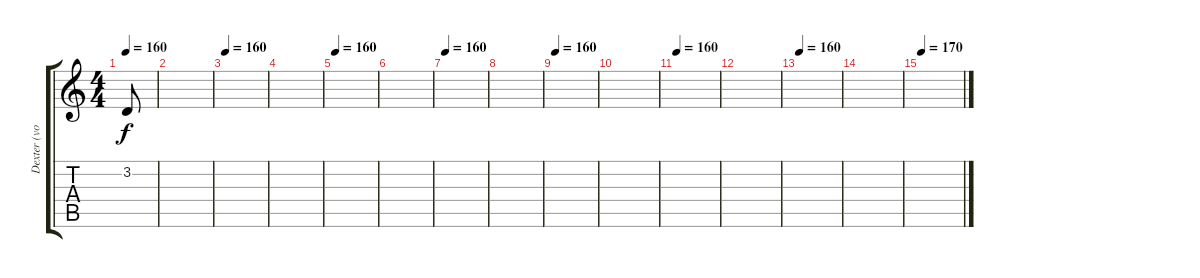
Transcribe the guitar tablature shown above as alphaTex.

\track ("Dexter (vocals)" "Dexter (vo") {instrument oboe}
\staff {score tabs}
\tuning (E4 B3 G3 D3 A2 E2) {hide}
\ts (4 4)
\tempo 160
\clef g2
\ks c
3.2{t}.8{dy f} |
|
\tempo 160
|
|
\tempo 160
|
|
\tempo 160
|
|
\tempo 160
|
|
\tempo 160
|
|
\tempo 160
|
|
\tempo 170
